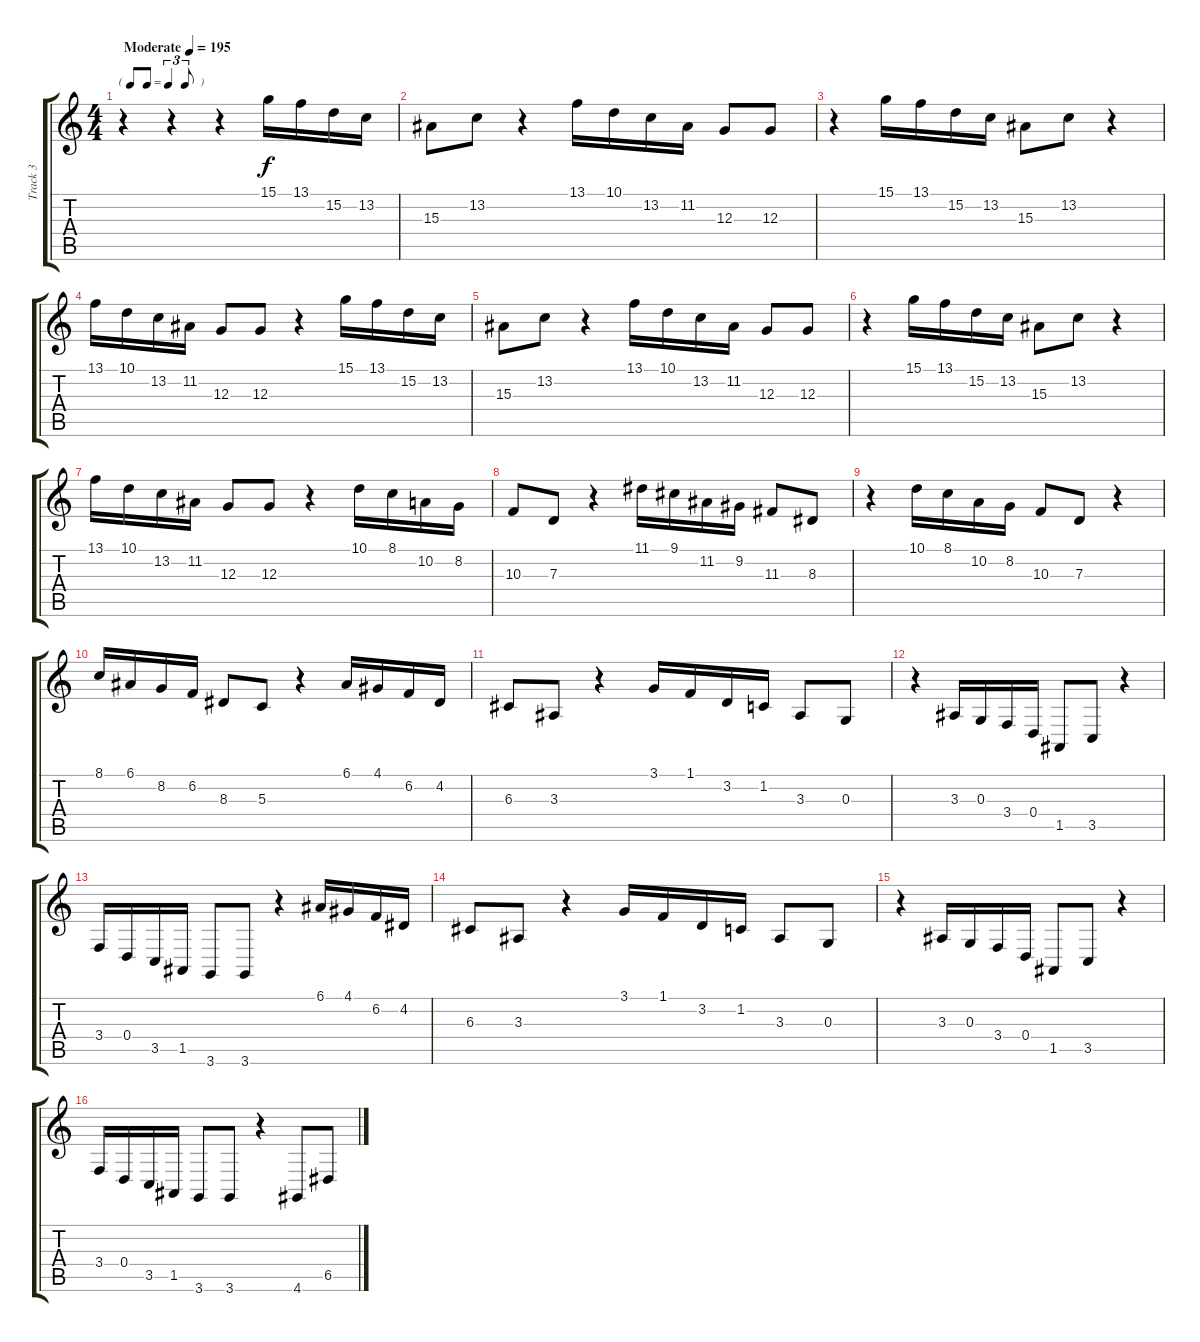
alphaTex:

\track ("Track 3" "Track 3") {instrument drawbarorgan}
\staff {score tabs}
\tuning (E4 B3 G3 D3 A2 E2) {hide}
\ts (4 4)
\tf triplet8th
\tempo (195 "Moderate")
\clef g2
\ks c
r.4{dy f instrument drawbarorgan} r.4 r.4 15.1.16 13.1.16 15.2.16 13.2.16 |
15.3.8 13.2.8 r.4 13.1.16 10.1.16 13.2.16 11.2.16 12.3.8 12.3.8 |
r.4 15.1.16 13.1.16 15.2.16 13.2.16 15.3.8 13.2.8 r.4 |
13.1.16 10.1.16 13.2.16 11.2.16 12.3.8 12.3.8 r.4 15.1.16 13.1.16 15.2.16 13.2.16 |
15.3.8 13.2.8 r.4 13.1.16 10.1.16 13.2.16 11.2.16 12.3.8 12.3.8 |
r.4 15.1.16 13.1.16 15.2.16 13.2.16 15.3.8 13.2.8 r.4 |
13.1.16 10.1.16 13.2.16 11.2.16 12.3.8 12.3.8 r.4 10.1.16 8.1.16 10.2.16 8.2.16 |
10.3.8 7.3.8 r.4 11.1.16 9.1.16 11.2.16 9.2.16 11.3.8 8.3.8 |
r.4 10.1.16 8.1.16 10.2.16 8.2.16 10.3.8 7.3.8 r.4 |
8.1.16 6.1.16 8.2.16 6.2.16 8.3.8 5.3.8 r.4 6.1.16 4.1.16 6.2.16 4.2.16 |
6.3.8 3.3.8 r.4 3.1.16 1.1.16 3.2.16 1.2.16 3.3.8 0.3.8 |
r.4 3.3.16 0.3.16 3.4.16 0.4.16 1.5.8 3.5.8 r.4 |
3.4.16 0.4.16 3.5.16 1.5.16 3.6.8 3.6.8 r.4 6.1.16 4.1.16 6.2.16 4.2.16 |
6.3.8 3.3.8 r.4 3.1.16 1.1.16 3.2.16 1.2.16 3.3.8 0.3.8 |
r.4 3.3.16 0.3.16 3.4.16 0.4.16 1.5.8 3.5.8 r.4 |
3.4.16 0.4.16 3.5.16 1.5.16 3.6.8 3.6.8 r.4 4.6.8 6.5.8
